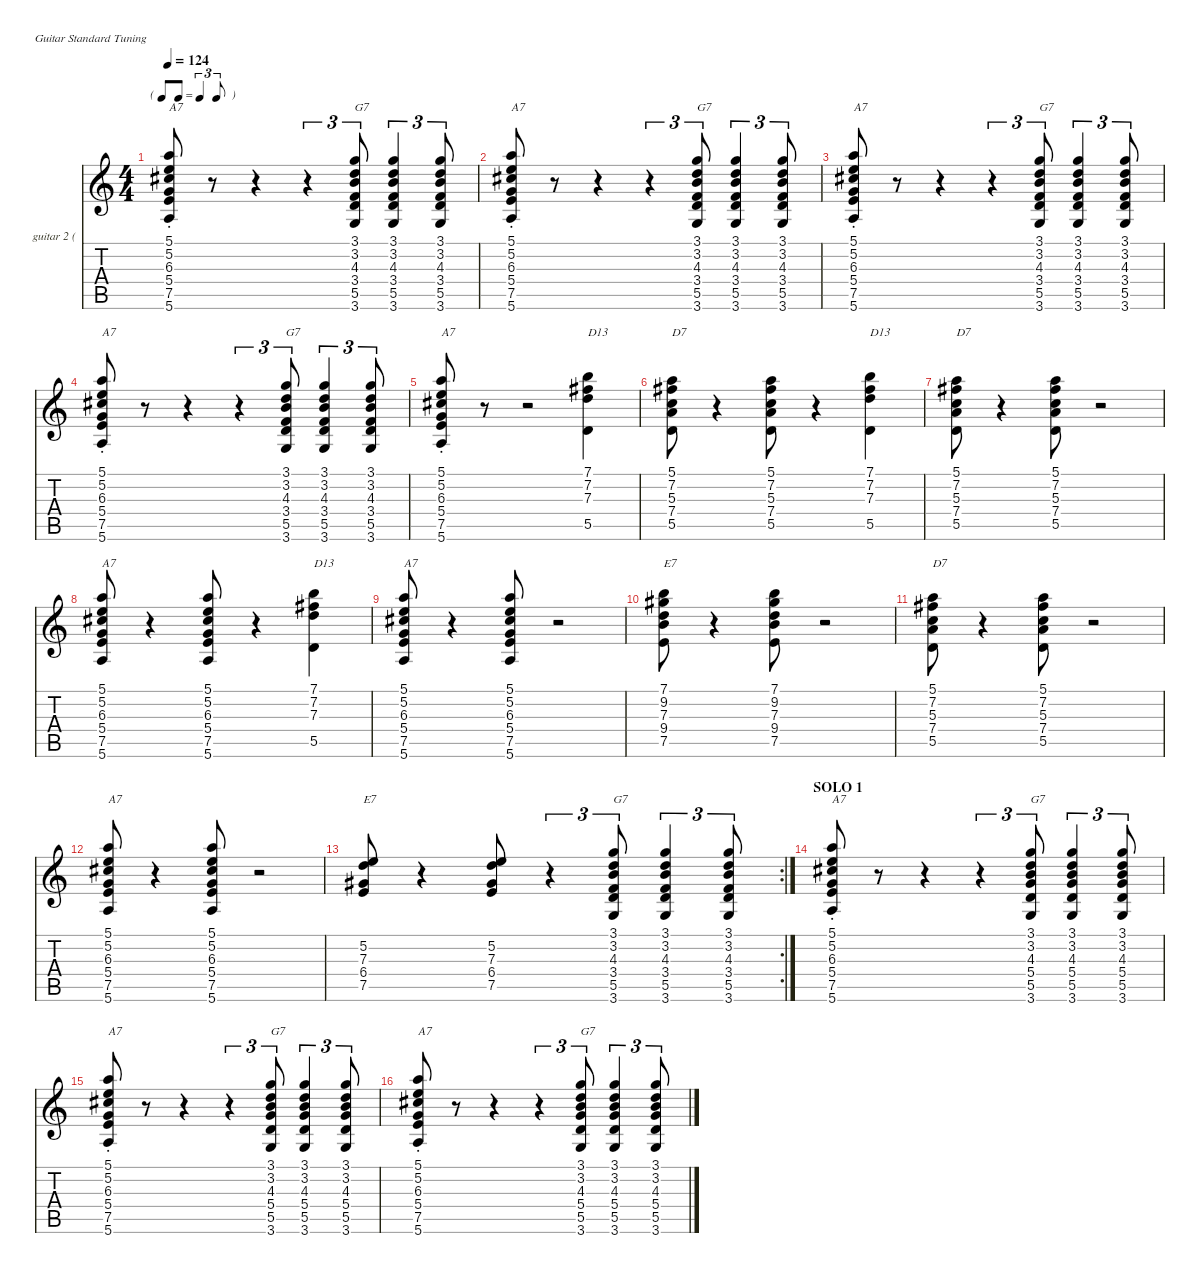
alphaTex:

\defaultSystemsLayout 4
\hideDynamics
\bracketExtendMode nobrackets
\firstSystemTrackNameOrientation horizontal
\otherSystemsTrackNameOrientation horizontal
\track ("guitar 2 (rhythm)" "guitar 2 (") {instrument overdrivenguitar}
\staff {score tabs}
\tuning (E4 B3 G3 D3 A2 E2)
\ts (4 4)
\tf triplet8th
\tempo 124
\clef g2
\scale
1.09129
\ks aminor
(5.2{st} 6.3{st} 5.4{st} 7.5{st} 5.6{st} 5.1{st}).8{txt "A7" dy mf} r.8 r.4 r.4{tu (3 2)} (3.2 4.3 3.4 5.5 3.6 3.1).8{tu (3 2) txt "G7"} (3.2 4.3 3.4 5.5 3.6 3.1).4{tu (3 2)} (3.2 4.3 3.4 5.5 3.6 3.1).8{tu (3 2)} |
\scale
0.969568 (5.2{st} 6.3{st} 5.4{st} 7.5{st} 5.6{st} 5.1{st}).8{txt "A7"} r.8 r.4 r.4{tu (3 2)} (3.2 4.3 3.4 5.5 3.6 3.1).8{tu (3 2) txt "G7"} (3.2 4.3 3.4 5.5 3.6 3.1).4{tu (3 2)} (3.2 4.3 3.4 5.5 3.6 3.1).8{tu (3 2)} |
\scale
0.969568 (5.2{st} 6.3{st} 5.4{st} 7.5{st} 5.6{st} 5.1{st}).8{txt "A7"} r.8 r.4 r.4{tu (3 2)} (3.2 4.3 3.4 5.5 3.6 3.1).8{tu (3 2) txt "G7"} (3.2 4.3 3.4 5.5 3.6 3.1).4{tu (3 2)} (3.2 4.3 3.4 5.5 3.6 3.1).8{tu (3 2)} |
\scale
0.969568 (5.2{st} 6.3{st} 5.4{st} 7.5{st} 5.6{st} 5.1{st}).8{txt "A7"} r.8 r.4 r.4{tu (3 2)} (3.2 4.3 3.4 5.5 3.6 3.1).8{tu (3 2) txt "G7"} (3.2 4.3 3.4 5.5 3.6 3.1).4{tu (3 2)} (3.2 4.3 3.4 5.5 3.6 3.1).8{tu (3 2)} |
\scale
1.09129 (5.2{st} 6.3{st} 5.4{st} 7.5{st} 5.6{st} 5.1{st}).8{txt "A7"} r.8 r.2 (7.3 7.2 7.1 5.5).4{txt "D13" dy p} |
\scale
0.969568 (5.5 7.4 5.3 7.2 5.1).8{txt "D7" dy mf} r.4 (5.5 7.4 5.3 7.2 5.1).8 r.4 (7.3 7.2 7.1 5.5).4{txt "D13" dy p} |
\scale
0.969568 (5.5 7.4 5.3 7.2 5.1).8{txt "D7" dy mf} r.4 (5.5 7.4 5.3 7.2 5.1).8 r.2 |
\scale
0.969568 (7.5 5.4 6.3 5.2 5.1 5.6).8{txt "A7"} r.4 (7.5 5.4 6.3 5.2 5.1 5.6).8 r.4 (7.3 7.2 7.1 5.5).4{txt "D13" dy p} |
\scale
1.09129 (7.5 5.4 6.3 5.2 5.1 5.6).8{txt "A7" dy mf} r.4 (7.5 5.4 6.3 5.2 5.1 5.6).8 r.2 |
\scale
0.969568 (7.5 9.4 7.3 9.2 7.1).8{txt "E7"} r.4 (7.5 9.4 7.3 9.2 7.1).8 r.2 |
\scale
0.969568 (5.5 7.4 5.3 7.2 5.1).8{txt "D7"} r.4 (5.5 7.4 5.3 7.2 5.1).8 r.2 |
\scale
0.969568 (7.5 5.4 6.3 5.2 5.1 5.6).8{txt "A7"} r.4 (7.5 5.4 6.3 5.2 5.1 5.6).8 r.2 |
\rc 2
\scale
1.12597 (5.2 7.3 6.4 7.5).8{txt "E7"} r.4 (5.2 7.3 6.4 7.5).8 r.4{tu (3 2)} (3.2 4.3 3.4 5.5 3.6 3.1).8{tu (3 2) txt "G7"} (3.2 4.3 3.4 5.5 3.6 3.1).4{tu (3 2)} (3.2 4.3 3.4 5.5 3.6 3.1).8{tu (3 2)} |
\section ("" "SOLO 1")
\scale
0.958011 (5.2{st} 6.3{st} 5.4{st} 7.5{st} 5.6{st} 5.1{st}).8{txt "A7"} r.8 r.4 r.4{tu (3 2)} (3.2 4.3 5.4 5.5 3.6 3.1).8{tu (3 2) txt "G7"} (3.2 4.3 5.4 5.5 3.6 3.1).4{tu (3 2)} (3.2 4.3 5.4 5.5 3.6 3.1).8{tu (3 2)} |
\scale
0.958011 (5.2{st} 6.3{st} 5.4{st} 7.5{st} 5.6{st} 5.1{st}).8{txt "A7"} r.8 r.4 r.4{tu (3 2)} (3.2 4.3 5.4 5.5 3.6 3.1).8{tu (3 2) txt "G7"} (3.2 4.3 5.4 5.5 3.6 3.1).4{tu (3 2)} (3.2 4.3 5.4 5.5 3.6 3.1).8{tu (3 2)} |
\scale
0.958011 (5.2{st} 6.3{st} 5.4{st} 7.5{st} 5.6{st} 5.1{st}).8{txt "A7"} r.8 r.4 r.4{tu (3 2)} (3.2 4.3 5.4 5.5 3.6 3.1).8{tu (3 2) txt "G7"} (3.2 4.3 5.4 5.5 3.6 3.1).4{tu (3 2)} (3.2 4.3 5.4 5.5 3.6 3.1).8{tu (3 2)}
